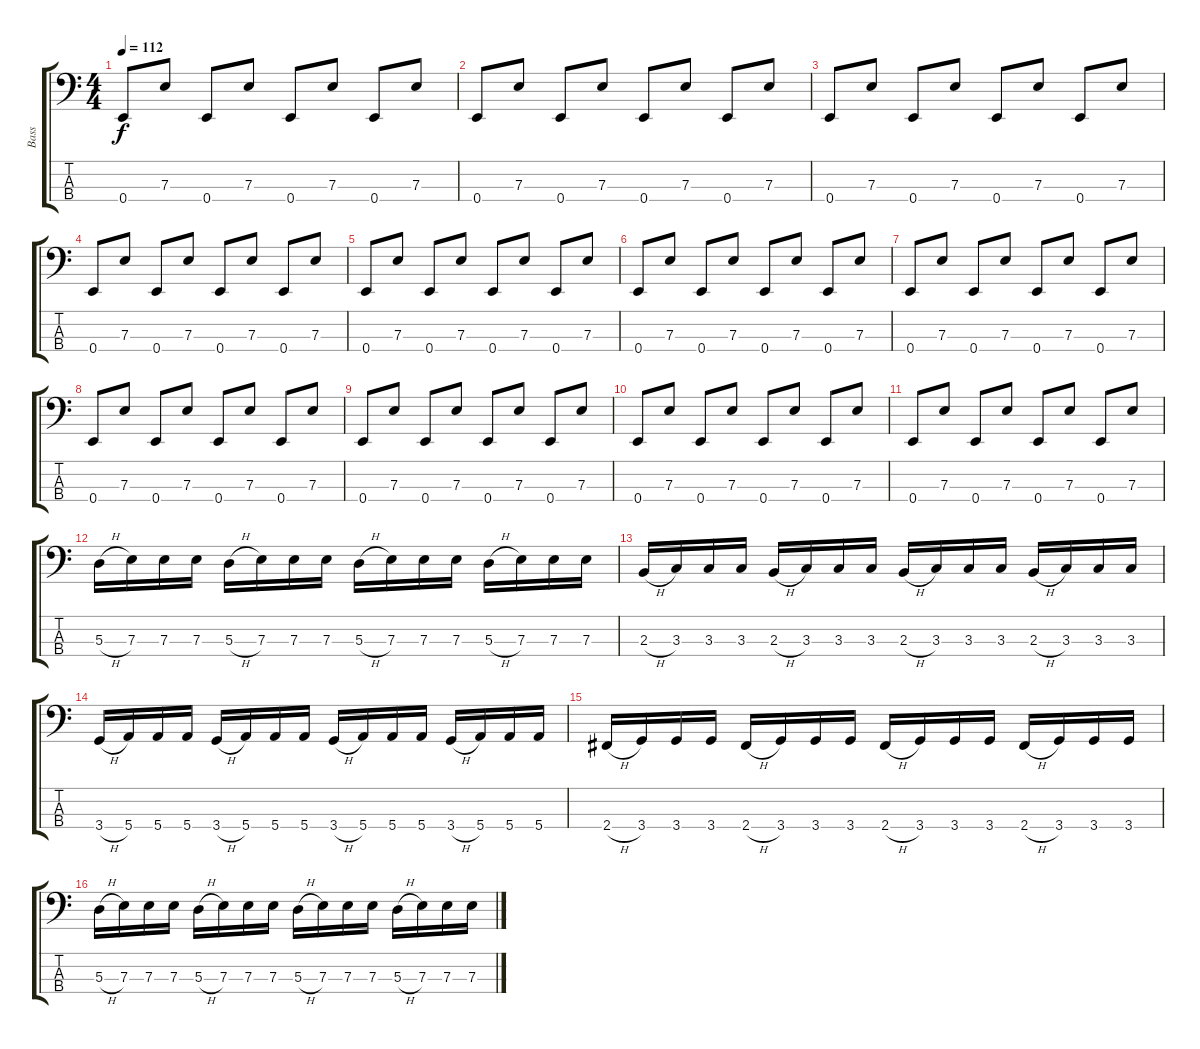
\track ("Bass" "Bass") {instrument electricbasspick}
\staff {score tabs}
\tuning (G2 D2 A1 E1) {hide}
\ts (4 4)
\tempo 112
\clef f4
\ks c
0.4.8{dy f} 7.3.8 0.4.8 7.3.8 0.4.8 7.3.8 0.4.8 7.3.8 |
0.4.8 7.3.8 0.4.8 7.3.8 0.4.8 7.3.8 0.4.8 7.3.8 |
0.4.8 7.3.8 0.4.8 7.3.8 0.4.8 7.3.8 0.4.8 7.3.8 |
0.4.8 7.3.8 0.4.8 7.3.8 0.4.8 7.3.8 0.4.8 7.3.8 |
0.4.8 7.3.8 0.4.8 7.3.8 0.4.8 7.3.8 0.4.8 7.3.8 |
0.4.8 7.3.8 0.4.8 7.3.8 0.4.8 7.3.8 0.4.8 7.3.8 |
0.4.8 7.3.8 0.4.8 7.3.8 0.4.8 7.3.8 0.4.8 7.3.8 |
0.4.8 7.3.8 0.4.8 7.3.8 0.4.8 7.3.8 0.4.8 7.3.8 |
0.4.8 7.3.8 0.4.8 7.3.8 0.4.8 7.3.8 0.4.8 7.3.8 |
0.4.8 7.3.8 0.4.8 7.3.8 0.4.8 7.3.8 0.4.8 7.3.8 |
0.4.8 7.3.8 0.4.8 7.3.8 0.4.8 7.3.8 0.4.8 7.3.8 |
5.3{h}.16 7.3.16 7.3.16 7.3.16 5.3{h}.16 7.3.16 7.3.16 7.3.16 5.3{h}.16 7.3.16 7.3.16 7.3.16 5.3{h}.16 7.3.16 7.3.16 7.3.16 |
2.3{h}.16 3.3.16 3.3.16 3.3.16 2.3{h}.16 3.3.16 3.3.16 3.3.16 2.3{h}.16 3.3.16 3.3.16 3.3.16 2.3{h}.16 3.3.16 3.3.16 3.3.16 |
3.4{h}.16 5.4.16 5.4.16 5.4.16 3.4{h}.16 5.4.16 5.4.16 5.4.16 3.4{h}.16 5.4.16 5.4.16 5.4.16 3.4{h}.16 5.4.16 5.4.16 5.4.16 |
2.4{h}.16 3.4.16 3.4.16 3.4.16 2.4{h}.16 3.4.16 3.4.16 3.4.16 2.4{h}.16 3.4.16 3.4.16 3.4.16 2.4{h}.16 3.4.16 3.4.16 3.4.16 |
5.3{h}.16 7.3.16 7.3.16 7.3.16 5.3{h}.16 7.3.16 7.3.16 7.3.16 5.3{h}.16 7.3.16 7.3.16 7.3.16 5.3{h}.16 7.3.16 7.3.16 7.3.16
